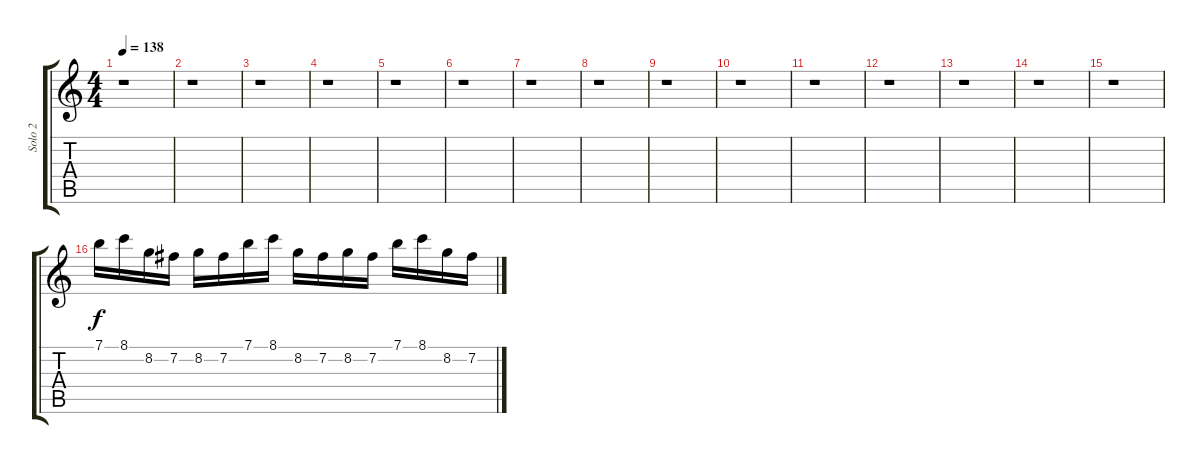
\track ("Solo 2" "Solo 2") {instrument distortionguitar}
\staff {score tabs}
\tuning (E4 B3 G3 D3 A2 E2) {hide}
\ts (4 4)
\tempo 138
\clef g2
\ks c
r.1{dy f} |
r.1 |
r.1 |
r.1 |
r.1 |
r.1 |
r.1 |
r.1 |
r.1 |
r.1 |
r.1 |
r.1 |
r.1 |
r.1 |
r.1 |
7.1.16 8.1.16 8.2.16 7.2.16 8.2.16 7.2.16 7.1.16 8.1.16 8.2.16 7.2.16 8.2.16 7.2.16 7.1.16 8.1.16 8.2.16 7.2.16
